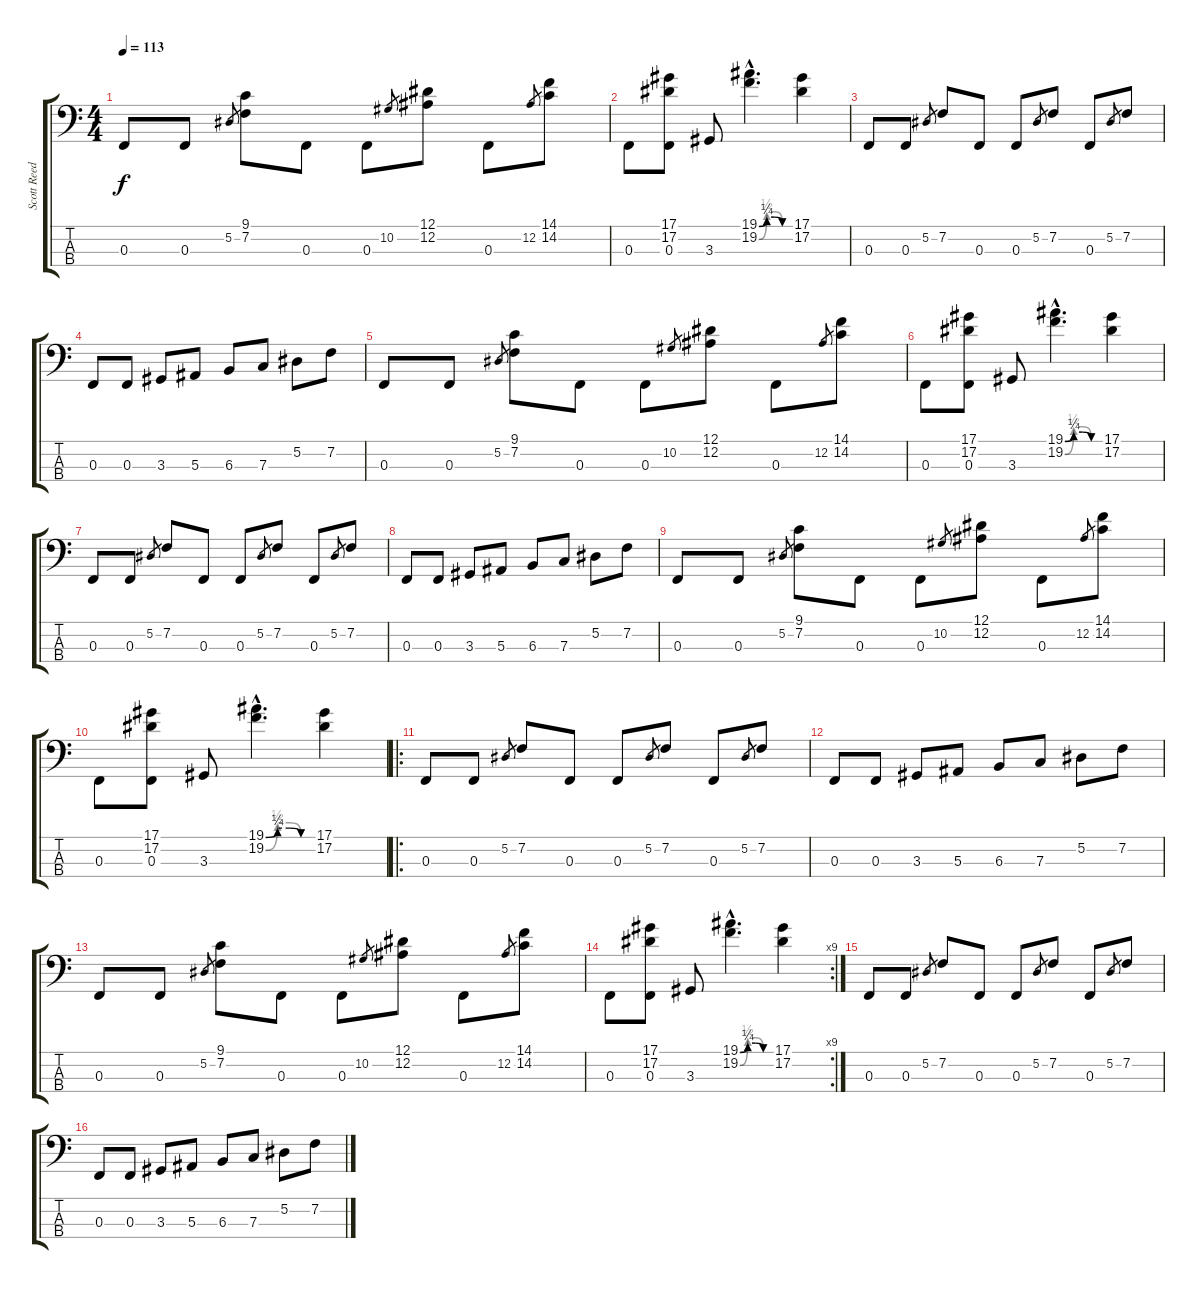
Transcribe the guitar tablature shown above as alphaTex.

\track ("Scott Reeder" "Scott Reed") {instrument slapbass2}
\staff {score tabs}
\tuning (Eb2 Bb1 F1 C1) {hide}
\ts (4 4)
\tempo 113
\clef f4
\ks c
0.3.8{dy f} 0.3.8 5.2.8{gr} (9.1 7.2).8 0.3.8 0.3.8 10.2.8{gr} (12.1 12.2).8 0.3.8 12.2.8{gr} (14.1 14.2).8 |
0.3.8 (17.1 17.2 0.3).8 3.3.8 (19.1{be (custom 0 0 15 1 30 1 45 0 60 0) hac} 19.2{be (custom 0 0 15 2 30 2 45 0 60 0) hac}).4{d} (17.1 17.2).4 |
0.3.8 0.3.8 5.2.8{gr} 7.2.8 0.3.8 0.3.8 5.2.8{gr} 7.2.8 0.3.8 5.2.8{gr} 7.2.8 |
0.3.8 0.3.8 3.3.8 5.3.8 6.3.8 7.3.8 5.2.8 7.2.8 |
0.3.8 0.3.8 5.2.8{gr} (9.1 7.2).8 0.3.8 0.3.8 10.2.8{gr} (12.1 12.2).8 0.3.8 12.2.8{gr} (14.1 14.2).8 |
0.3.8 (17.1 17.2 0.3).8 3.3.8 (19.1{be (custom 0 0 15 1 30 1 45 0 60 0) hac} 19.2{be (custom 0 0 15 2 30 2 45 0 60 0) hac}).4{d} (17.1 17.2).4 |
0.3.8 0.3.8 5.2.8{gr} 7.2.8 0.3.8 0.3.8 5.2.8{gr} 7.2.8 0.3.8 5.2.8{gr} 7.2.8 |
0.3.8 0.3.8 3.3.8 5.3.8 6.3.8 7.3.8 5.2.8 7.2.8 |
0.3.8 0.3.8 5.2.8{gr} (9.1 7.2).8 0.3.8 0.3.8 10.2.8{gr} (12.1 12.2).8 0.3.8 12.2.8{gr} (14.1 14.2).8 |
0.3.8 (17.1 17.2 0.3).8 3.3.8 (19.1{be (custom 0 0 15 1 30 1 45 0 60 0) hac} 19.2{be (custom 0 0 15 2 30 2 45 0 60 0) hac}).4{d} (17.1 17.2).4 |
\ro
0.3.8 0.3.8 5.2.8{gr} 7.2.8 0.3.8 0.3.8 5.2.8{gr} 7.2.8 0.3.8 5.2.8{gr} 7.2.8 |
0.3.8 0.3.8 3.3.8 5.3.8 6.3.8 7.3.8 5.2.8 7.2.8 |
0.3.8 0.3.8 5.2.8{gr} (9.1 7.2).8 0.3.8 0.3.8 10.2.8{gr} (12.1 12.2).8 0.3.8 12.2.8{gr} (14.1 14.2).8 |
\rc 9
0.3.8 (17.1 17.2 0.3).8 3.3.8 (19.1{be (custom 0 0 15 1 30 1 45 0 60 0) hac} 19.2{be (custom 0 0 15 2 30 2 45 0 60 0) hac}).4{d} (17.1 17.2).4 |
0.3.8 0.3.8 5.2.8{gr} 7.2.8 0.3.8 0.3.8 5.2.8{gr} 7.2.8 0.3.8 5.2.8{gr} 7.2.8 |
0.3.8 0.3.8 3.3.8 5.3.8 6.3.8 7.3.8 5.2.8 7.2.8
